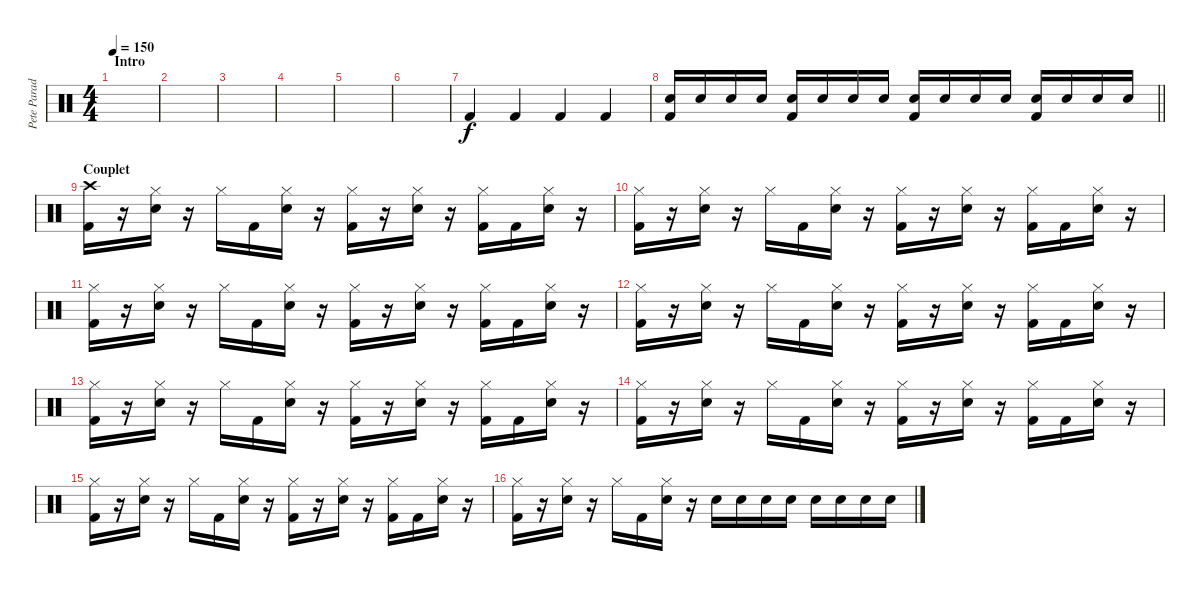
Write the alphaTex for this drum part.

\track ("Pete Parada - Drums" "Pete Parad") {instrument percussion}
\staff {score}
\articulation defaults
\ts (4 4)
\section ("" "Intro")
\tempo 150
\clef neutral
\ks c
|
|
|
|
|
|
"Kick (hit) 2".4 "Kick (hit) 2".4 "Kick (hit) 2".4 "Kick (hit) 2".4 |
\barLineRight lightlight
("Electric Snare (hit)" "Kick (hit) 2").16 "Electric Snare (hit)".16 "Electric Snare (hit)".16 "Electric Snare (hit)".16 ("Electric Snare (hit)" "Kick (hit) 2").16 "Electric Snare (hit)".16 "Electric Snare (hit)".16 "Electric Snare (hit)".16 ("Electric Snare (hit)" "Kick (hit) 2").16 "Electric Snare (hit)".16 "Electric Snare (hit)".16 "Electric Snare (hit)".16 ("Electric Snare (hit)" "Kick (hit) 2").16 "Electric Snare (hit)".16 "Electric Snare (hit)".16 "Electric Snare (hit)".16 |
\section ("" "Couplet")
("Crash high (hit)" "Kick (hit) 2").16 r.16 ("Hi-Hat (closed)" "Electric Snare (hit)").16 r.16 "Hi-Hat (closed)".16 "Kick (hit) 2".16 ("Hi-Hat (closed)" "Electric Snare (hit)").16 r.16 ("Hi-Hat (closed)" "Kick (hit) 2").16 r.16 ("Hi-Hat (closed)" "Electric Snare (hit)").16 r.16 ("Hi-Hat (closed)" "Kick (hit) 2").16 "Kick (hit) 2".16 ("Hi-Hat (closed)" "Electric Snare (hit)").16 r.16 |
("Hi-Hat (closed)" "Kick (hit) 2").16 r.16 ("Hi-Hat (closed)" "Electric Snare (hit)").16 r.16 "Hi-Hat (closed)".16 "Kick (hit) 2".16 ("Hi-Hat (closed)" "Electric Snare (hit)").16 r.16 ("Hi-Hat (closed)" "Kick (hit) 2").16 r.16 ("Hi-Hat (closed)" "Electric Snare (hit)").16 r.16 ("Hi-Hat (closed)" "Kick (hit) 2").16 "Kick (hit) 2".16 ("Hi-Hat (closed)" "Electric Snare (hit)").16 r.16 |
("Hi-Hat (closed)" "Kick (hit) 2").16 r.16 ("Hi-Hat (closed)" "Electric Snare (hit)").16 r.16 "Hi-Hat (closed)".16 "Kick (hit) 2".16 ("Hi-Hat (closed)" "Electric Snare (hit)").16 r.16 ("Hi-Hat (closed)" "Kick (hit) 2").16 r.16 ("Hi-Hat (closed)" "Electric Snare (hit)").16 r.16 ("Hi-Hat (closed)" "Kick (hit) 2").16 "Kick (hit) 2".16 ("Hi-Hat (closed)" "Electric Snare (hit)").16 r.16 |
("Hi-Hat (closed)" "Kick (hit) 2").16 r.16 ("Hi-Hat (closed)" "Electric Snare (hit)").16 r.16 "Hi-Hat (closed)".16 "Kick (hit) 2".16 ("Hi-Hat (closed)" "Electric Snare (hit)").16 r.16 ("Hi-Hat (closed)" "Kick (hit) 2").16 r.16 ("Hi-Hat (closed)" "Electric Snare (hit)").16 r.16 ("Hi-Hat (closed)" "Kick (hit) 2").16 "Kick (hit) 2".16 ("Hi-Hat (closed)" "Electric Snare (hit)").16 r.16 |
("Hi-Hat (closed)" "Kick (hit) 2").16 r.16 ("Hi-Hat (closed)" "Electric Snare (hit)").16 r.16 "Hi-Hat (closed)".16 "Kick (hit) 2".16 ("Hi-Hat (closed)" "Electric Snare (hit)").16 r.16 ("Hi-Hat (closed)" "Kick (hit) 2").16 r.16 ("Hi-Hat (closed)" "Electric Snare (hit)").16 r.16 ("Hi-Hat (closed)" "Kick (hit) 2").16 "Kick (hit) 2".16 ("Hi-Hat (closed)" "Electric Snare (hit)").16 r.16 |
("Hi-Hat (closed)" "Kick (hit) 2").16 r.16 ("Hi-Hat (closed)" "Electric Snare (hit)").16 r.16 "Hi-Hat (closed)".16 "Kick (hit) 2".16 ("Hi-Hat (closed)" "Electric Snare (hit)").16 r.16 ("Hi-Hat (closed)" "Kick (hit) 2").16 r.16 ("Hi-Hat (closed)" "Electric Snare (hit)").16 r.16 ("Hi-Hat (closed)" "Kick (hit) 2").16 "Kick (hit) 2".16 ("Hi-Hat (closed)" "Electric Snare (hit)").16 r.16 |
("Hi-Hat (closed)" "Kick (hit) 2").16 r.16 ("Hi-Hat (closed)" "Electric Snare (hit)").16 r.16 "Hi-Hat (closed)".16 "Kick (hit) 2".16 ("Hi-Hat (closed)" "Electric Snare (hit)").16 r.16 ("Hi-Hat (closed)" "Kick (hit) 2").16 r.16 ("Hi-Hat (closed)" "Electric Snare (hit)").16 r.16 ("Hi-Hat (closed)" "Kick (hit) 2").16 "Kick (hit) 2".16 ("Hi-Hat (closed)" "Electric Snare (hit)").16 r.16 |
("Hi-Hat (closed)" "Kick (hit) 2").16 r.16 ("Hi-Hat (closed)" "Electric Snare (hit)").16 r.16 "Hi-Hat (closed)".16 "Kick (hit) 2".16 ("Hi-Hat (closed)" "Electric Snare (hit)").16 r.16 "Electric Snare (hit)".16 "Electric Snare (hit)".16 "Electric Snare (hit)".16 "Electric Snare (hit)".16 "Electric Snare (hit)".16 "Electric Snare (hit)".16 "Electric Snare (hit)".16 "Electric Snare (hit)".16
